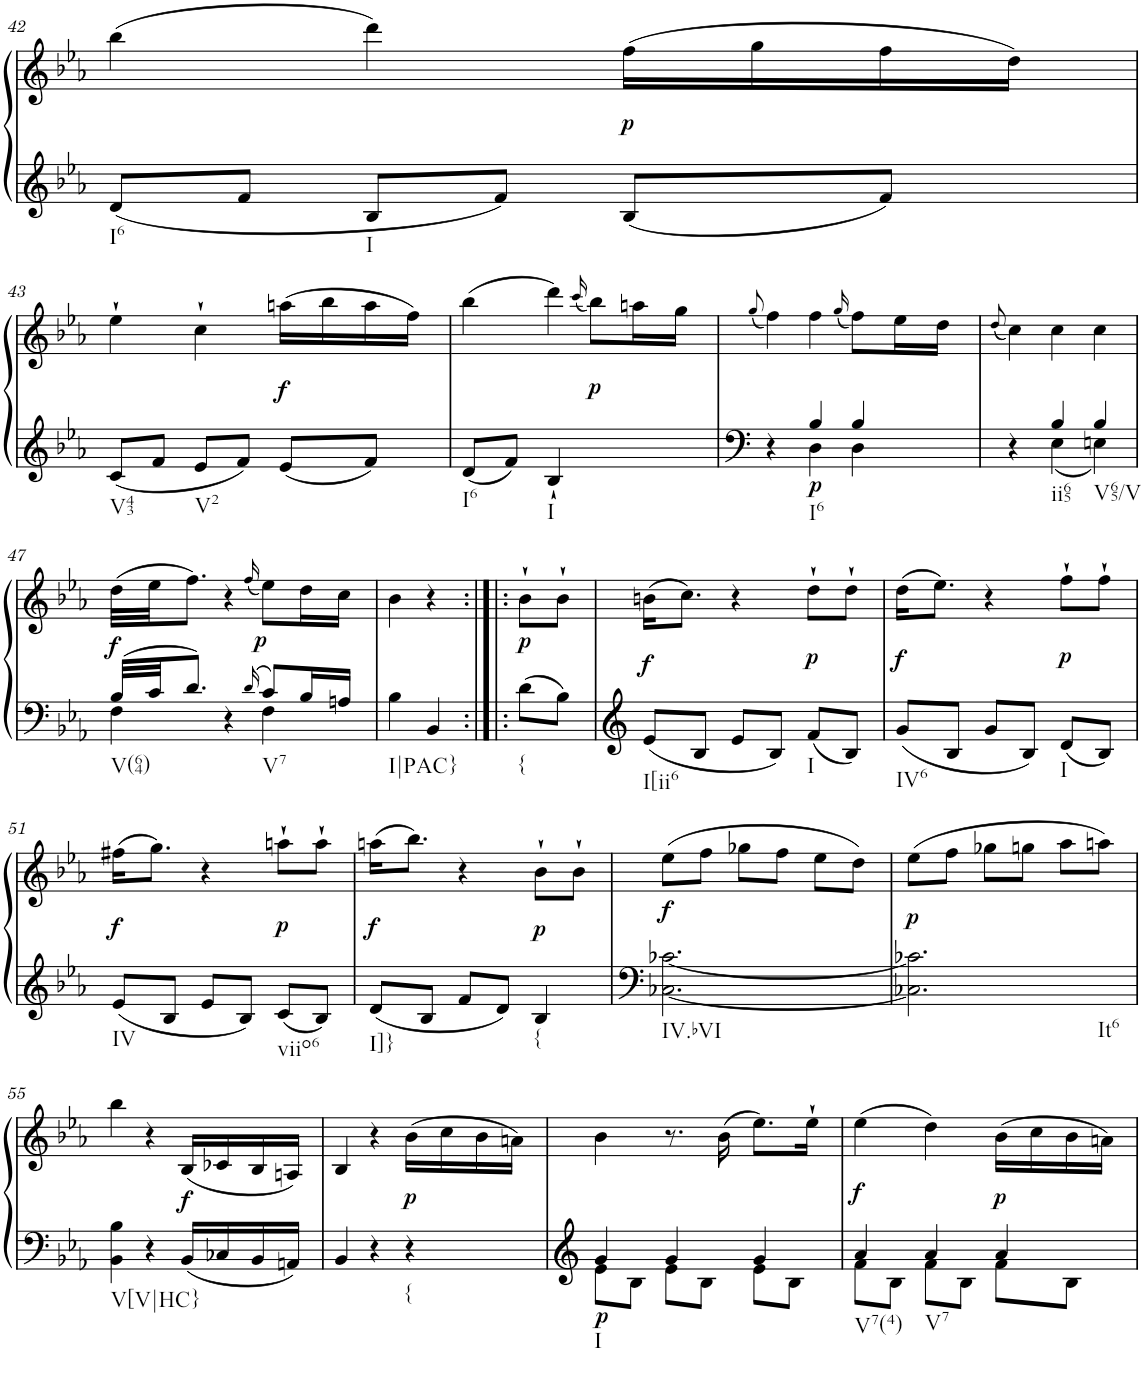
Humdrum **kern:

**kern	**kern	**dynam
*part1	*part1	*part1
*staff2	*staff1	*staff1/2
*I"Klavier linke Hand	*	*
!!LO:PB:g=z
*clefG2	*clefG2	*
*k[b-e-a-]	*k[b-e-a-]	*
*M3/4	*M3/4	*
=42	=42	=42
!LO:TX:b:t=I6	!	!
8d/L	(4bb-\	.
8f/J	.	.
!LO:TX:b:t=I	!	!
8B-/L	4ddd\)	.
8f/J	.	.
!	!	!LO:DY:b
8B-/L	(16ff\LL	p
.	16gg\	.
8f/J	16ff\	.
.	16dd\JJ)	.
!!LO:LB:g=z
=43	=43	=43
!LO:TX:b:t=V43	!	!
8c/L	4ee-`\	.
8f/J	.	.
!LO:TX:b:t=V2	!	!
8e-/L	4cc`\	.
8f/J	.	.
!	!	!LO:DY:b
8e-/L	(16aan\LL	f
.	16bb-\	.
8f/J	16aa\	.
.	16ff\JJ)	.
=44	=44	=44
!LO:TX:b:t=I6	!	!
8d/L	(4bb-\	.
8f/J	.	.
!LO:TX:b:t=I	!	!
4B-`/	4ddd\)	.
.	(16qccc/	.
!	!	!LO:DY:b
4ryy	8bb-\L)	p
.	16aan\L	.
.	16gg\JJ	.
=45	=45	=45
.	(8qgg/	.
*^	*	*
4r	4ryy	4ff\)	.
!LO:TX:b:t=I6	!	!	!
!	!	!	!LO:DY:b=2
4B-/	4D\	4ff\	p
.	.	(16qgg/	.
4B-/	4D\	8ff\L)	.
.	.	16ee-\L	.
.	.	16dd\JJ	.
=46	=46	=46	=46
.	.	(8qdd/	.
4r	4ryy	4cc\)	.
!LO:TX:b:t=ii65	!	!	!
4B-/	4E-\	4cc\	.
!LO:TX:b:t=V65/V	!	!	!
4B-/	4En\	4cc\	.
!!LO:LB:g=z
=47	=47	=47	=47
!LO:TX:b:t=V(64)	!	!	!
!	!	!	!LO:DY:b
32B-/LLL	4F\	(32dd\LLL	f
32c/JJ	.	32ee-\JJ	.
8.d/J	.	8.ff\J)	.
4r	4ryy	4r	.
16qd/	.	(16qff/	.
!LO:TX:b:t=V7	!	!	!
!	!	!	!LO:DY:b
8c/L	4F\	8ee-\L)	p
16B-/L	.	16dd\L	.
16An/JJ	.	16cc\JJ	.
*v	*v	*	*
=48	=48	=48
!LO:TX:b:t=I|PAC}	!	!
4B-\	4b-\	.
4BB-/	4r	.
=48X3:|!|:	=48X3:|!|:	=48X3:|!|:
!LO:TX:b:t={	!	!
!	!	!LO:DY:b
8d\L	8b-`\L	p
8B-\J	8b-`\J	.
=49	=49	=49
!LO:TX:b:t=I[ii6	!	!
!	!	!LO:DY:b
8e-/L	(16bn\KL	f
.	8.cc\J)	.
8B-/J	.	.
8e-/L	4r	.
8B-/J	.	.
!LO:TX:b:t=I	!	!
!	!	!LO:DY:b
8f/L	8dd`\L	p
8B-/J	8dd`\J	.
=50	=50	=50
!LO:TX:b:t=IV6	!	!
!	!	!LO:DY:b
8g/L	(16dd\KL	f
.	8.ee-\J)	.
8B-/J	.	.
8g/L	4r	.
8B-/J	.	.
!LO:TX:b:t=I	!	!
!	!	!LO:DY:b
8d/L	8ff`\L	p
8B-/J	8ff`\J	.
!!LO:LB:g=z
=51	=51	=51
!LO:TX:b:t=IV	!	!
!	!	!LO:DY:b
8e-/L	(16ff#X\KL	f
.	8.gg\J)	.
8B-/J	.	.
8e-/L	4r	.
8B-/J	.	.
!LO:TX:b:t=viio6	!	!
!	!	!LO:DY:b
8c/L	8aan`\L	p
8B-/J	8aa`\J	.
=52	=52	=52
!LO:TX:b:t=I]}	!	!
!	!	!LO:DY:b
8d/L	(16aan\KL	f
.	8.bb-\J)	.
8B-/J	.	.
8f/L	4r	.
8d/J	.	.
!LO:TX:b:t={	!	!
!	!	!LO:DY:b
4B-/	8b-`\L	p
.	8b-`\J	.
=53	=53	=53
*^	*	*
!LO:TX:b:t=IV.bVI	!	!	!
!	!	!	!LO:DY:b
[2.c-X\	[2.C-X\	(8ee-\L	f
.	.	8ff\J	.
.	.	8gg-X\L	.
.	.	8ff\J	.
.	.	8ee-\L	.
.	.	8dd\J)	.
=54	=54	=54	=54
!LO:TX:b:t=It6	!	!	!
!	!	!	!LO:DY:b
2.c-X\]	2.C-X\]	(8ee-\L	p
.	.	8ff\J	.
.	.	8gg-X\L	.
.	.	8ggn\J	.
.	.	8aa-\L	.
.	.	8aan\J)	.
*v	*v	*	*
!!LO:LB:g=z
=55	=55	=55
!LO:TX:b:t=V[V|HC}	!	!
4BB-\ 4B-\	4bb-\	.
4r	4r	.
!	!	!LO:DY:b
16BB-/LL	(16B-/LL	f
16C-X/	16c-X/	.
16BB-/	16B-/	.
16AAn/JJ	16An/JJ)	.
=56	=56	=56
4BB-/	4B-/	.
4r	4r	.
!LO:TX:b:t={	!	!
!	!	!LO:DY:b
4r	(16b-\LL	p
.	16cc\	.
.	16b-\	.
.	16an\JJ)	.
=57	=57	=57
*^	*	*
!LO:TX:b:t=I	!	!	!
!	!	!	!LO:DY:b=2
4g/	8e-\L	4b-\	p
.	8B-\J	.	.
4g/	8e-\L	8.r	.
.	8B-\J	.	.
.	.	(16b-\	.
4g/	8e-\L	8.ee-\L)	.
.	8B-\J	.	.
.	.	16ee-`\Jk	.
=58	=58	=58	=58
!LO:TX:b:t=V7(4)	!	!	!
!	!	!	!LO:DY:b
4a-/	8f\L	(4ee-\	f
.	8B-\J	.	.
!LO:TX:b:t=V7	!	!	!
4a-/	8f\L	4dd\)	.
.	8B-\J	.	.
!	!	!	!LO:DY:b
4a-/	8f\L	(16b-\LL	p
.	.	16cc\	.
.	8B-\J	16b-\	.
.	.	16an\JJ)	.
*v	*v	*	*
=	=	=
*-	*-	*-
